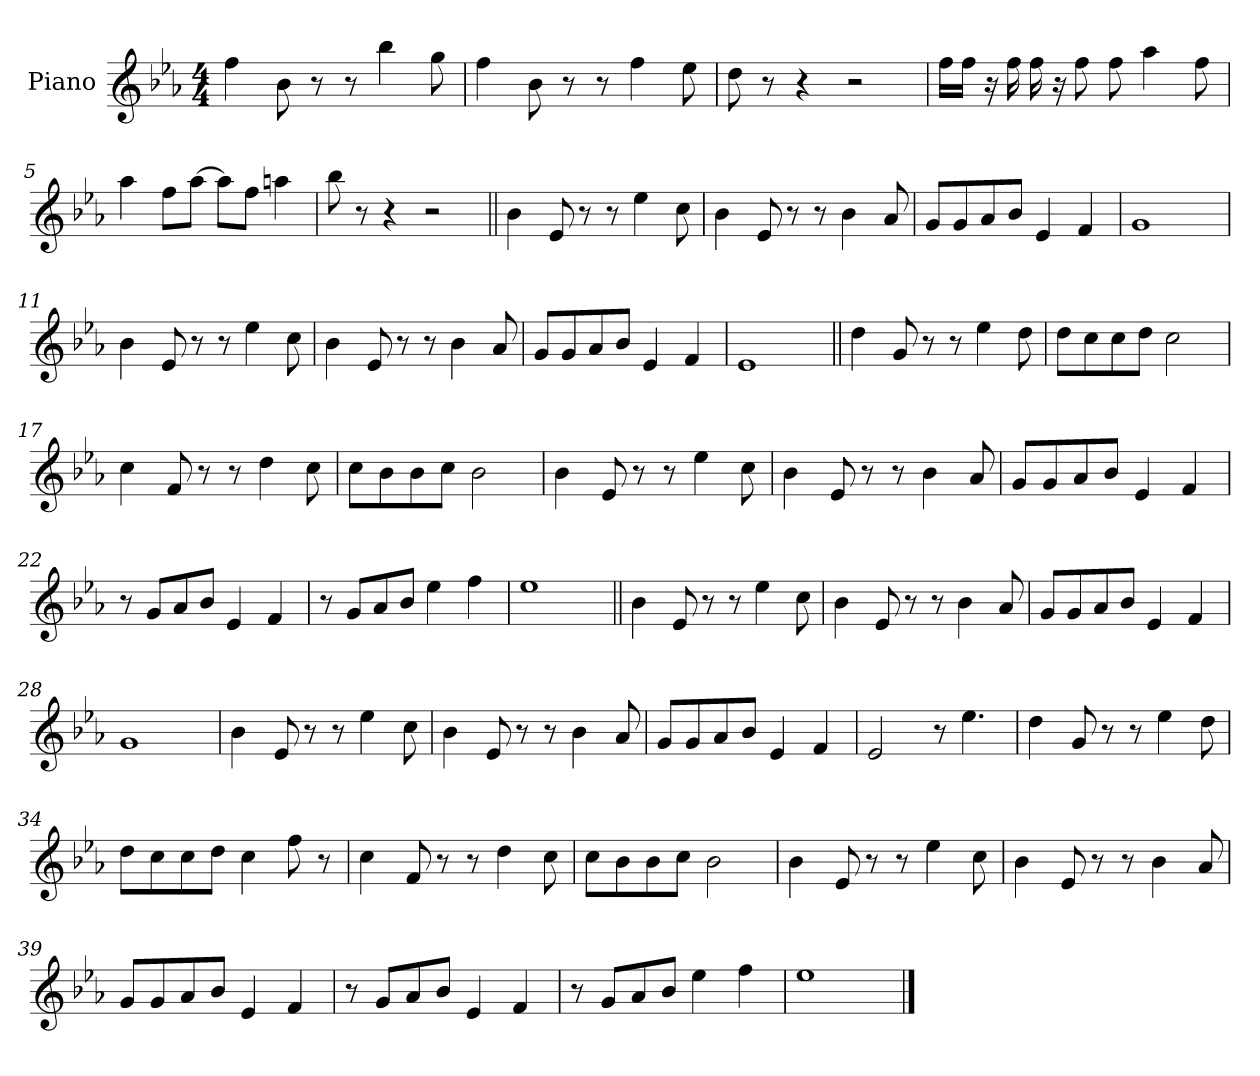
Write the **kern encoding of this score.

**kern
*part1
*staff1
*I"Piano
*I'Pno.
*clefG2
*k[b-e-a-]
*M4/4
*MM144
=1
4ff!
8b-!
8r
8r
4bb-!
8gg!
=2
4ff!
8b-!
8r
8r
4ff!
8ee-!
=3
8dd!
8r
4r
2r
=4
16ff!LL
16ff!JJ
16r
16ff!
16ff!
16r
8ff!
8ff!
4aa-!
8ff!
=5
4aa-!
8ff!L
[8aa-!J
8aa-!L]
8ff!J
4aan!
=6
8bb-!
8r
4r
2r
=7||
4b-
8e-
8r
8r
4ee-
8cc
=8
4b-
8e-
8r
8r
4b-
8a-
=9
8gL
8g
8a-
8b-J
4e-
4f
=10
1g
=11
4b-
8e-
8r
8r
4ee-
8cc
=12
4b-
8e-
8r
8r
4b-
8a-
=13
8gL
8g
8a-
8b-J
4e-
4f
=14
1e-
=15||
4dd
8g
8r
8r
4ee-
8dd
=16
8ddL
8cc
8cc
8ddJ
2cc
=17
4cc
8f
8r
8r
4dd
8cc
=18
8ccL
8b-
8b-
8ccJ
2b-
=19
4b-
8e-
8r
8r
4ee-
8cc
=20
4b-
8e-
8r
8r
4b-
8a-
=21
8gL
8g
8a-
8b-J
4e-
4f
=22
8r
8gL
8a-
8b-J
4e-
4f
=23
8r
8gL
8a-
8b-J
4ee-
4ff
=24
1ee-
=25||
4b-
8e-
8r
8r
4ee-
8cc
=26
4b-
8e-
8r
8r
4b-
8a-
=27
8gL
8g
8a-
8b-J
4e-
4f
=28
1g
=29
4b-
8e-
8r
8r
4ee-
8cc
=30
4b-
8e-
8r
8r
4b-
8a-
=31
8gL
8g
8a-
8b-J
4e-
4f
=32
2e-
8r
4.ee-
=33
4dd
8g
8r
8r
4ee-
8dd
=34
8ddL
8cc
8cc
8ddJ
4cc
8ff
8r
=35
4cc
8f
8r
8r
4dd
8cc
=36
8ccL
8b-
8b-
8ccJ
2b-
=37
4b-
8e-
8r
8r
4ee-
8cc
=38
4b-
8e-
8r
8r
4b-
8a-
=39
8gL
8g
8a-
8b-J
4e-
4f
=40
8r
8gL
8a-
8b-J
4e-
4f
=41
8r
8gL
8a-
8b-J
4ee-
4ff
=42
1ee-
==
*-
